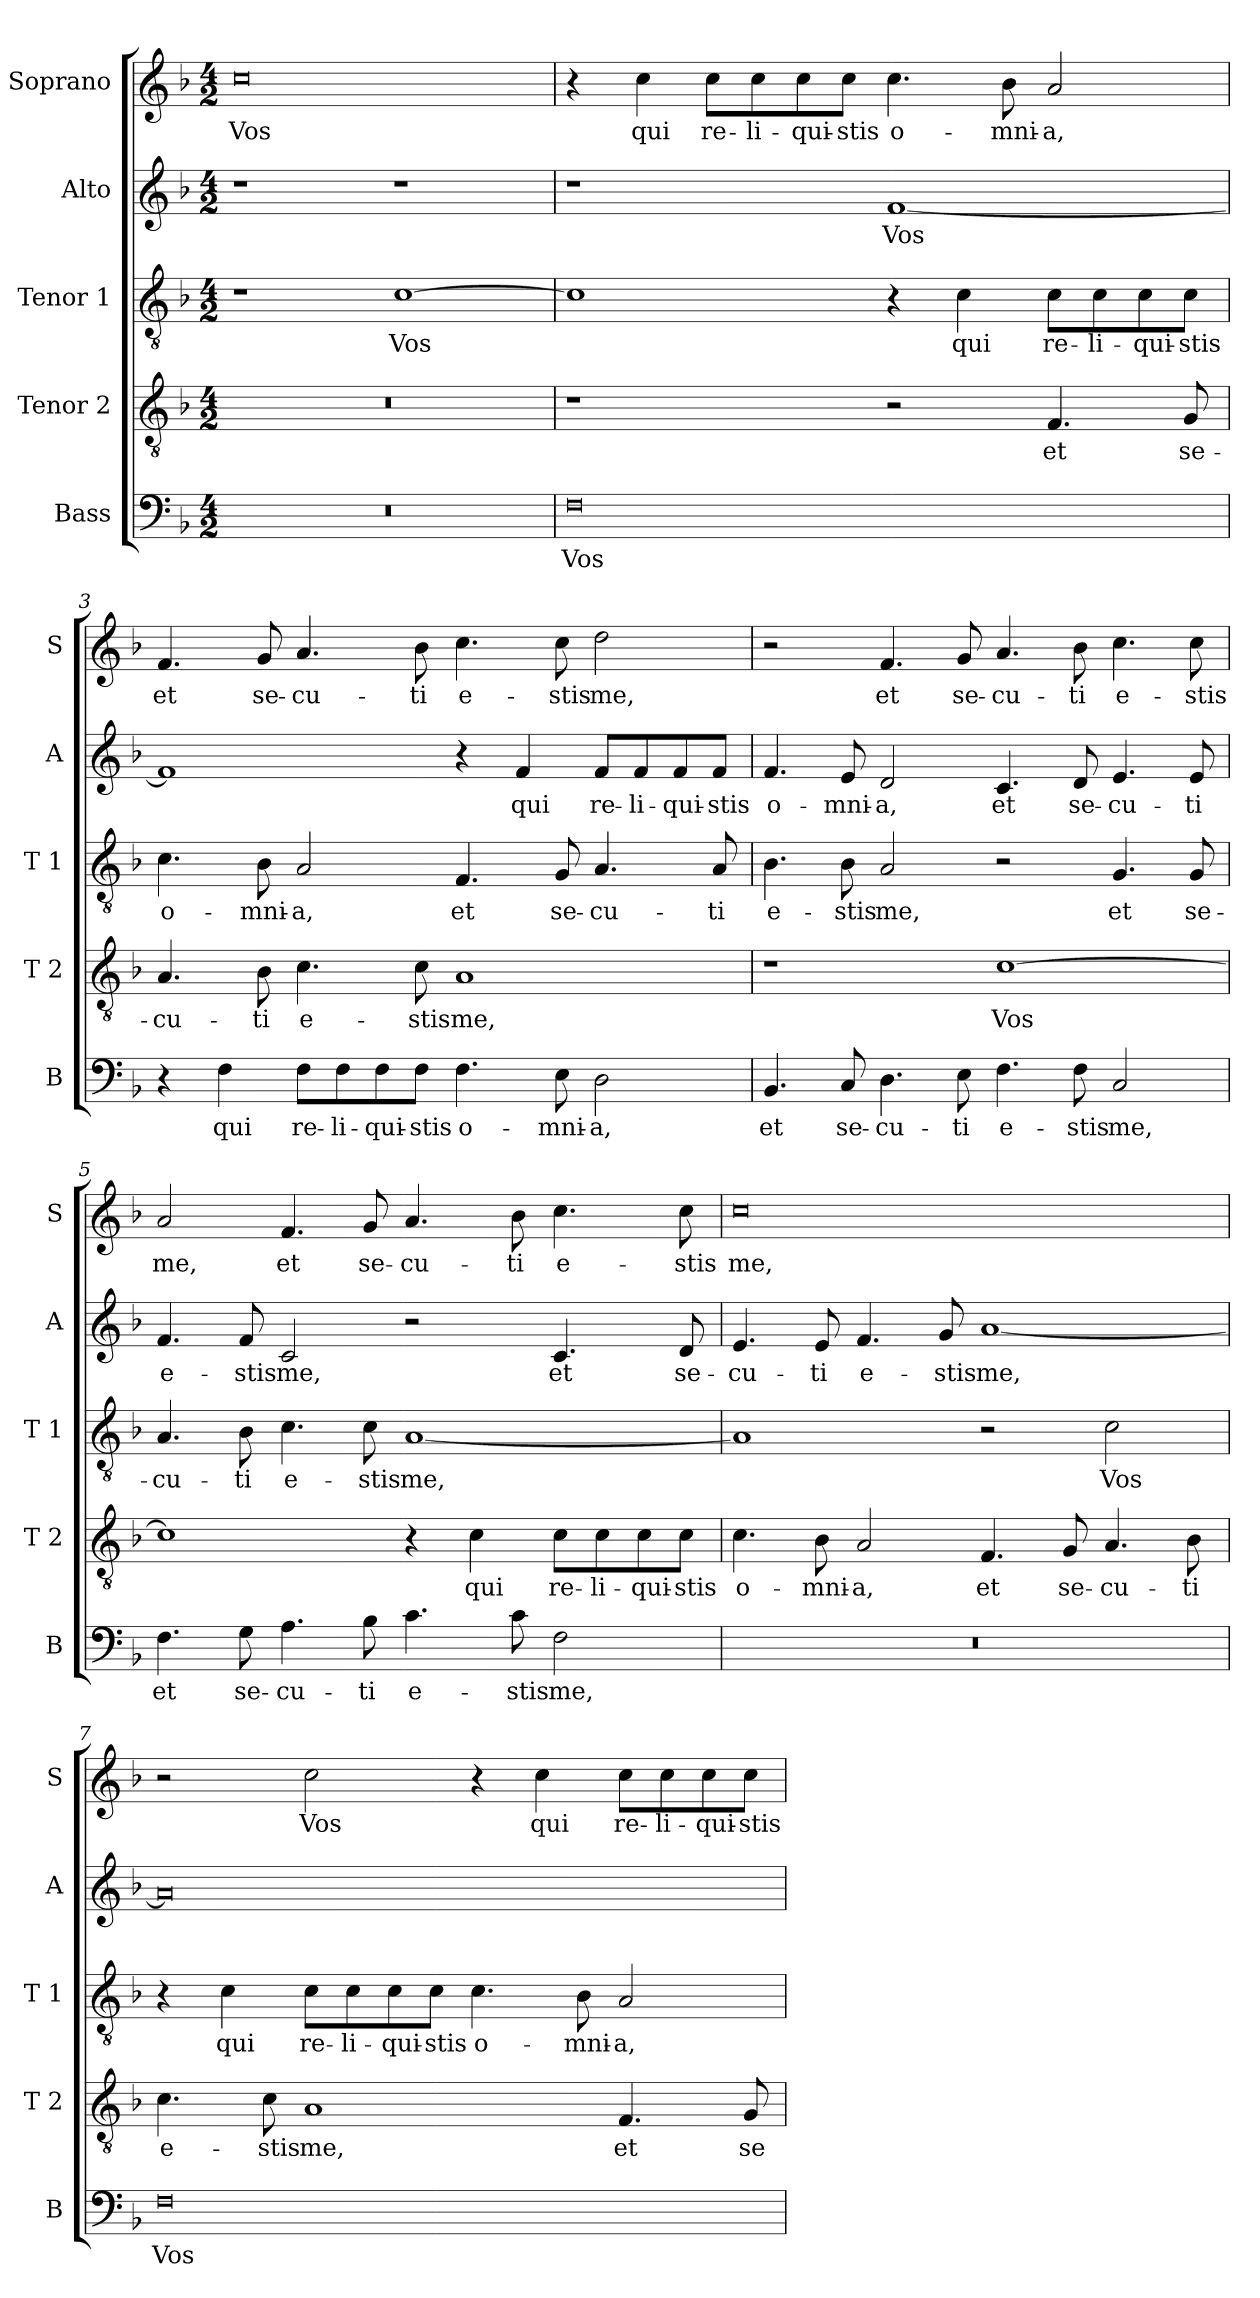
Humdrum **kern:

**kern	**text	**kern	**text	**kern	**text	**kern	**text	**kern	**text
*part5	*part5	*part4	*part4	*part3	*part3	*part2	*part2	*part1	*part1
*staff5	*staff5	*staff4	*staff4	*staff3	*staff3	*staff2	*staff2	*staff1	*staff1
*I"Bass	*	*I"Tenor 2	*	*I"Tenor 1	*	*I"Alto	*	*I"Soprano	*
*I'B	*	*I'T 2	*	*I'T 1	*	*I'A	*	*I'S	*
*clefF4	*	*clefGv2	*	*clefGv2	*	*clefG2	*	*clefG2	*
*k[b-]	*	*k[b-]	*	*k[b-]	*	*k[b-]	*	*k[b-]	*
*F:	*	*F:	*	*F:	*	*F:	*	*F:	*
*M4/2	*	*M4/2	*	*M4/2	*	*M4/2	*	*M4/2	*
=1	=1	=1	=1	=1	=1	=1	=1	=1	=1
!	!	!	!	!	!	!	!	!	!LO:LY:b
0r	.	0r	.	1r	.	1r	.	0cc	Vos
!	!	!	!	!	!LO:LY:b	!	!	!	!
.	.	.	.	[1c	Vos	1r	.	.	.
=2	=2	=2	=2	=2	=2	=2	=2	=2	=2
!	!LO:LY:b	!	!	!	!	!	!	!	!
0F	Vos	1r	.	1c]	.	1r	.	4r	.
!	!	!	!	!	!	!	!	!	!LO:LY:b
.	.	.	.	.	.	.	.	4cc\	qui
!	!	!	!	!	!	!	!	!	!LO:LY:b
.	.	.	.	.	.	.	.	8cc\L	re-
!	!	!	!	!	!	!	!	!	!LO:LY:b
.	.	.	.	.	.	.	.	8cc\	-li-
!	!	!	!	!	!	!	!	!	!LO:LY:b
.	.	.	.	.	.	.	.	8cc\	-qui-
!	!	!	!	!	!	!	!	!	!LO:LY:b
.	.	.	.	.	.	.	.	8cc\J	-stis
!	!	!	!	!	!	!	!LO:LY:b	!	!LO:LY:b
.	.	2r	.	4r	.	[1f	Vos	4.cc\	o-
!	!	!	!	!	!LO:LY:b	!	!	!	!
.	.	.	.	4c\	qui	.	.	.	.
!	!	!	!	!	!	!	!	!	!LO:LY:b
.	.	.	.	.	.	.	.	8b-\	-mni-
!	!	!	!LO:LY:b	!	!LO:LY:b	!	!	!	!LO:LY:b
.	.	4.F/	et	8c\L	re-	.	.	2a/	-a,
!	!	!	!	!	!LO:LY:b	!	!	!	!
.	.	.	.	8c\	-li-	.	.	.	.
!	!	!	!	!	!LO:LY:b	!	!	!	!
.	.	.	.	8c\	-qui-	.	.	.	.
!	!	!	!LO:LY:b	!	!LO:LY:b	!	!	!	!
.	.	8G/	se-	8c\J	-stis	.	.	.	.
!!LO:LB:g=z
=3	=3	=3	=3	=3	=3	=3	=3	=3	=3
!	!	!	!LO:LY:b	!	!LO:LY:b	!	!	!	!LO:LY:b
4r	.	4.A/	-cu-	4.c\	o-	1f]	.	4.f/	et
!	!LO:LY:b	!	!	!	!	!	!	!	!
4F\	qui	.	.	.	.	.	.	.	.
!	!	!	!LO:LY:b	!	!LO:LY:b	!	!	!	!LO:LY:b
.	.	8B-\	-ti	8B-\	-mni-	.	.	8g/	se-
!	!LO:LY:b	!	!LO:LY:b	!	!LO:LY:b	!	!	!	!LO:LY:b
8F\L	re-	4.c\	e-	2A/	-a,	.	.	4.a/	-cu-
!	!LO:LY:b	!	!	!	!	!	!	!	!
8F\	-li-	.	.	.	.	.	.	.	.
!	!LO:LY:b	!	!	!	!	!	!	!	!
8F\	-qui-	.	.	.	.	.	.	.	.
!	!LO:LY:b	!	!LO:LY:b	!	!	!	!	!	!LO:LY:b
8F\J	-stis	8c\	-stis	.	.	.	.	8b-\	-ti
!	!LO:LY:b	!	!LO:LY:b	!	!LO:LY:b	!	!	!	!LO:LY:b
4.F\	o-	1A	me,	4.F/	et	4r	.	4.cc\	e-
!	!	!	!	!	!	!	!LO:LY:b	!	!
.	.	.	.	.	.	4f/	qui	.	.
!	!LO:LY:b	!	!	!	!LO:LY:b	!	!	!	!LO:LY:b
8E\	-mni-	.	.	8G/	se-	.	.	8cc\	-stis
!	!LO:LY:b	!	!	!	!LO:LY:b	!	!LO:LY:b	!	!LO:LY:b
2D\	-a,	.	.	4.A/	-cu-	8f/L	re-	2dd\	me,
!	!	!	!	!	!	!	!LO:LY:b	!	!
.	.	.	.	.	.	8f/	-li-	.	.
!	!	!	!	!	!	!	!LO:LY:b	!	!
.	.	.	.	.	.	8f/	-qui-	.	.
!	!	!	!	!	!LO:LY:b	!	!LO:LY:b	!	!
.	.	.	.	8A/	-ti	8f/J	-stis	.	.
=4	=4	=4	=4	=4	=4	=4	=4	=4	=4
!	!LO:LY:b	!	!	!	!LO:LY:b	!	!LO:LY:b	!	!
4.BB-/	et	1r	.	4.B-\	e-	4.f/	o-	2r	.
!	!LO:LY:b	!	!	!	!LO:LY:b	!	!LO:LY:b	!	!
8C/	se-	.	.	8B-\	-stis	8e/	-mni-	.	.
!	!LO:LY:b	!	!	!	!LO:LY:b	!	!LO:LY:b	!	!LO:LY:b
4.D\	-cu-	.	.	2A/	me,	2d/	-a,	4.f/	et
!	!LO:LY:b	!	!	!	!	!	!	!	!LO:LY:b
8E\	-ti	.	.	.	.	.	.	8g/	se-
!	!LO:LY:b	!	!LO:LY:b	!	!	!	!LO:LY:b	!	!LO:LY:b
4.F\	e-	[1c	Vos	2r	.	4.c/	et	4.a/	-cu-
!	!LO:LY:b	!	!	!	!	!	!LO:LY:b	!	!LO:LY:b
8F\	-stis	.	.	.	.	8d/	se-	8b-\	-ti
!	!LO:LY:b	!	!	!	!LO:LY:b	!	!LO:LY:b	!	!LO:LY:b
2C/	me,	.	.	4.G/	et	4.e/	-cu-	4.cc\	e-
!	!	!	!	!	!LO:LY:b	!	!LO:LY:b	!	!LO:LY:b
.	.	.	.	8G/	se-	8e/	-ti	8cc\	-stis
!!LO:PB:g=z
=5	=5	=5	=5	=5	=5	=5	=5	=5	=5
!	!LO:LY:b	!	!	!	!LO:LY:b	!	!LO:LY:b	!	!LO:LY:b
4.F\	et	1c]	.	4.A/	-cu-	4.f/	e-	2a/	me,
!	!LO:LY:b	!	!	!	!LO:LY:b	!	!LO:LY:b	!	!
8G\	se-	.	.	8B-\	-ti	8f/	-stis	.	.
!	!LO:LY:b	!	!	!	!LO:LY:b	!	!LO:LY:b	!	!LO:LY:b
4.A\	-cu-	.	.	4.c\	e-	2c/	me,	4.f/	et
!	!LO:LY:b	!	!	!	!LO:LY:b	!	!	!	!LO:LY:b
8B-\	-ti	.	.	8c\	-stis	.	.	8g/	se-
!	!LO:LY:b	!	!	!	!LO:LY:b	!	!	!	!LO:LY:b
4.c\	e-	4r	.	[1A	me,	2r	.	4.a/	-cu-
!	!	!	!LO:LY:b	!	!	!	!	!	!
.	.	4c\	qui	.	.	.	.	.	.
!	!LO:LY:b	!	!	!	!	!	!	!	!LO:LY:b
8c\	-stis	.	.	.	.	.	.	8b-\	-ti
!	!LO:LY:b	!	!LO:LY:b	!	!	!	!LO:LY:b	!	!LO:LY:b
2F\	me,	8c\L	re-	.	.	4.c/	et	4.cc\	e-
!	!	!	!LO:LY:b	!	!	!	!	!	!
.	.	8c\	-li-	.	.	.	.	.	.
!	!	!	!LO:LY:b	!	!	!	!	!	!
.	.	8c\	-qui-	.	.	.	.	.	.
!	!	!	!LO:LY:b	!	!	!	!LO:LY:b	!	!LO:LY:b
.	.	8c\J	-stis	.	.	8d/	se-	8cc\	-stis
=6	=6	=6	=6	=6	=6	=6	=6	=6	=6
!	!	!	!LO:LY:b	!	!	!	!LO:LY:b	!	!LO:LY:b
0r	.	4.c\	o-	1A]	.	4.e/	-cu-	0cc	me,
!	!	!	!LO:LY:b	!	!	!	!LO:LY:b	!	!
.	.	8B-\	-mni-	.	.	8e/	-ti	.	.
!	!	!	!LO:LY:b	!	!	!	!LO:LY:b	!	!
.	.	2A/	-a,	.	.	4.f/	e-	.	.
!	!	!	!	!	!	!	!LO:LY:b	!	!
.	.	.	.	.	.	8g/	-stis	.	.
!	!	!	!LO:LY:b	!	!	!	!LO:LY:b	!	!
.	.	4.F/	et	2r	.	[1a	me,	.	.
!	!	!	!LO:LY:b	!	!	!	!	!	!
.	.	8G/	se-	.	.	.	.	.	.
!	!	!	!LO:LY:b	!	!LO:LY:b	!	!	!	!
.	.	4.A/	-cu-	2c\	Vos	.	.	.	.
!	!	!	!LO:LY:b	!	!	!	!	!	!
.	.	8B-\	-ti	.	.	.	.	.	.
!!LO:LB:g=z
=7	=7	=7	=7	=7	=7	=7	=7	=7	=7
!	!LO:LY:b	!	!LO:LY:b	!	!	!	!	!	!
0F	Vos	4.c\	e-	4r	.	0a]	.	2r	.
!	!	!	!	!	!LO:LY:b	!	!	!	!
.	.	.	.	4c\	qui	.	.	.	.
!	!	!	!LO:LY:b	!	!	!	!	!	!
.	.	8c\	-stis	.	.	.	.	.	.
!	!	!	!LO:LY:b	!	!LO:LY:b	!	!	!	!LO:LY:b
.	.	1A	me,	8c\L	re-	.	.	2cc\	Vos
!	!	!	!	!	!LO:LY:b	!	!	!	!
.	.	.	.	8c\	-li-	.	.	.	.
!	!	!	!	!	!LO:LY:b	!	!	!	!
.	.	.	.	8c\	-qui-	.	.	.	.
!	!	!	!	!	!LO:LY:b	!	!	!	!
.	.	.	.	8c\J	-stis	.	.	.	.
!	!	!	!	!	!LO:LY:b	!	!	!	!
.	.	.	.	4.c\	o-	.	.	4r	.
!	!	!	!	!	!	!	!	!	!LO:LY:b
.	.	.	.	.	.	.	.	4cc\	qui
!	!	!	!	!	!LO:LY:b	!	!	!	!
.	.	.	.	8B-\	-mni-	.	.	.	.
!	!	!	!LO:LY:b	!	!LO:LY:b	!	!	!	!LO:LY:b
.	.	4.F/	et	2A/	-a,	.	.	8cc\L	re-
!	!	!	!	!	!	!	!	!	!LO:LY:b
.	.	.	.	.	.	.	.	8cc\	-li-
!	!	!	!	!	!	!	!	!	!LO:LY:b
.	.	.	.	.	.	.	.	8cc\	-qui-
!	!	!	!LO:LY:b	!	!	!	!	!	!LO:LY:b
.	.	8G/	se-	.	.	.	.	8cc\J	-stis
=	=	=	=	=	=	=	=	=	=
*-	*-	*-	*-	*-	*-	*-	*-	*-	*-
